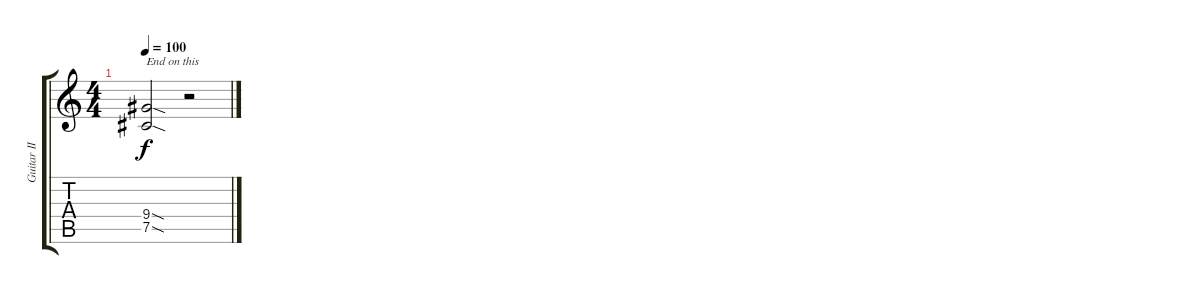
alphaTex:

\track ("Guitar II" "Guitar II") {instrument distortionguitar}
\staff {score tabs}
\tuning (Db4 Ab3 E3 B2 Gb2 Db2) {hide}
\ts (4 4)
\tempo 100
\clef g2
\ks c
(9.4{sod} 7.5{sod}).2{txt "End on this" dy f} r.2
